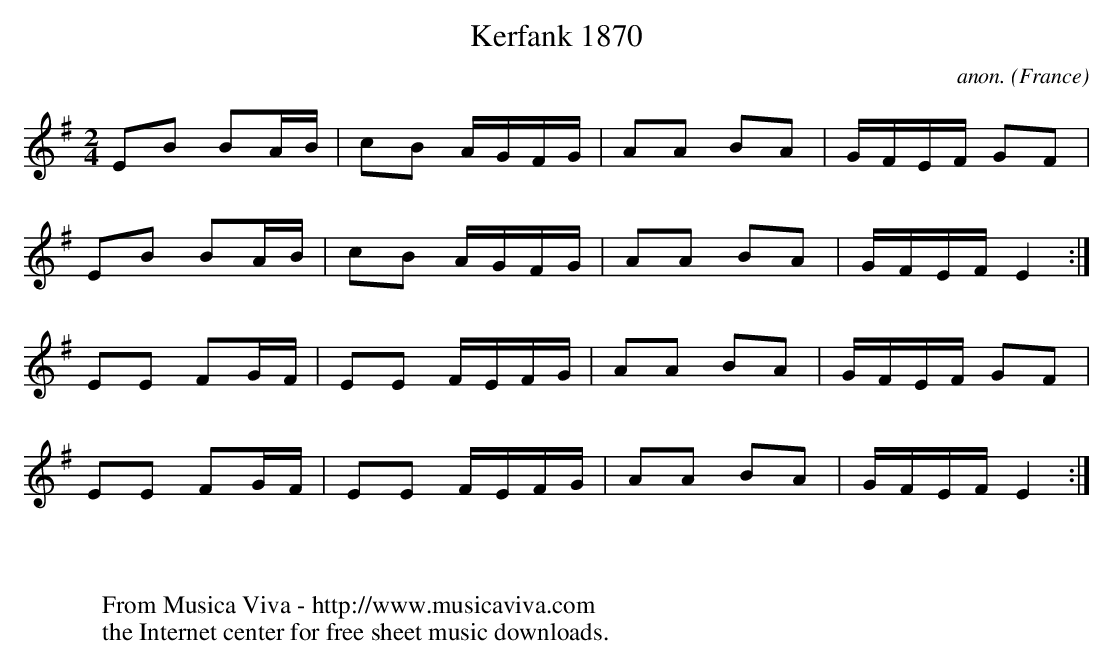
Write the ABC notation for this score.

X:1
T:Kerfank 1870
C:anon.
O:France
M:2/4
L:1/16
K:E Minor
E2B2 B2AB|c2B2 AGFG|A2A2 B2A2|GFEF G2F2|
E2B2 B2AB|c2B2 AGFG|A2A2 B2A2|GFEF E4 :|
E2E2 F2GF|E2E2 FEFG|A2A2 B2A2|GFEF G2F2|
E2E2 F2GF|E2E2 FEFG|A2A2 B2A2|GFEF E4 :|
W:
W:
W:  From Musica Viva - http://www.musicaviva.com
W:  the Internet center for free sheet music downloads.
